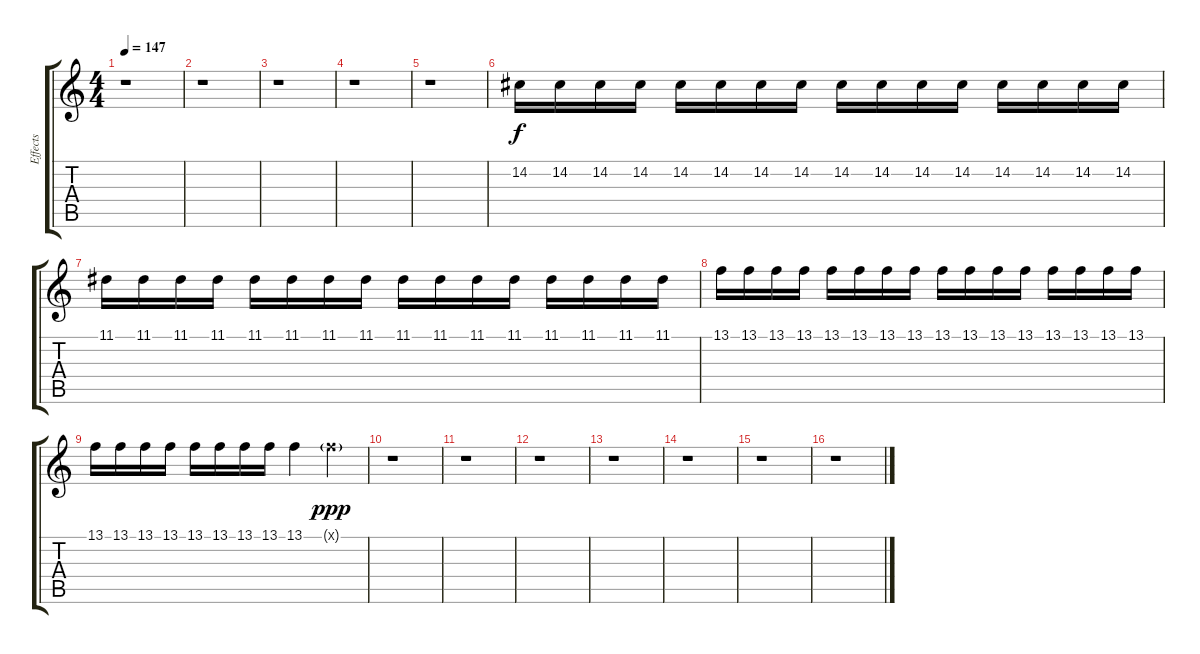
\track ("Effects" "Effects") {instrument fx1rain}
\staff {score tabs}
\tuning (E4 B3 G3 D3 A2 D2) {hide}
\ts (4 4)
\tempo 147
\clef g2
\ks c
r.1{dy f} |
r.1 |
r.1 |
r.1 |
r.1 |
14.2.16 14.2.16 14.2.16 14.2.16 14.2.16 14.2.16 14.2.16 14.2.16 14.2.16 14.2.16 14.2.16 14.2.16 14.2.16 14.2.16 14.2.16 14.2.16 |
11.1.16 11.1.16 11.1.16 11.1.16 11.1.16 11.1.16 11.1.16 11.1.16 11.1.16 11.1.16 11.1.16 11.1.16 11.1.16 11.1.16 11.1.16 11.1.16 |
13.1.16 13.1.16 13.1.16 13.1.16 13.1.16 13.1.16 13.1.16 13.1.16 13.1.16 13.1.16 13.1.16 13.1.16 13.1.16 13.1.16 13.1.16 13.1.16 |
13.1.16 13.1.16 13.1.16 13.1.16 13.1.16 13.1.16 13.1.16 13.1.16 13.1.4 13.1{g x}.4{dy ppp} |
r.1 |
r.1 |
r.1 |
r.1 |
r.1 |
r.1 |
r.1
